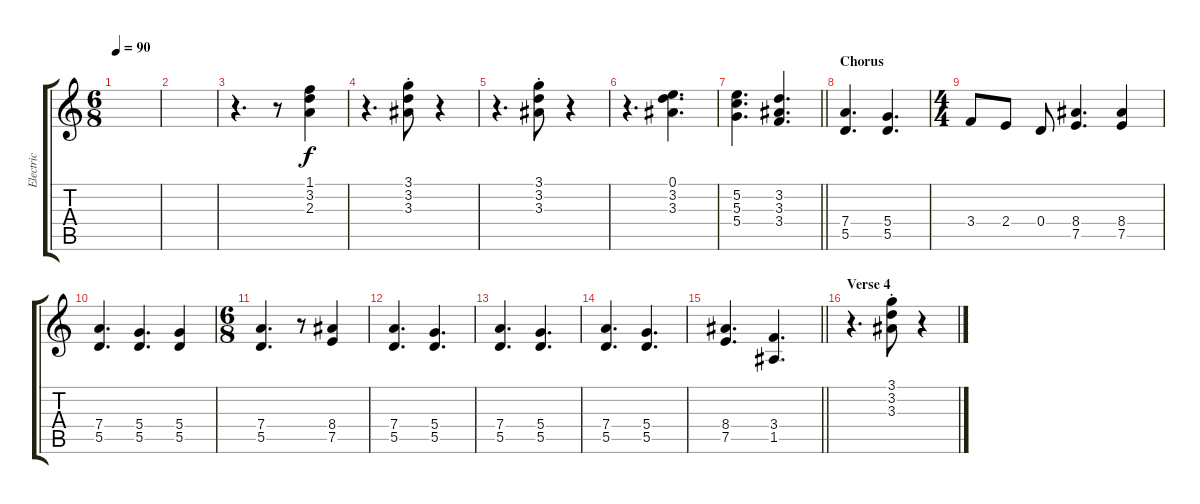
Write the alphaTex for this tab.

\track ("Electric" "Electric") {instrument overdrivenguitar}
\staff {score tabs}
\tuning (E4 B3 G3 D3 A2 E2) {hide}
\ts (6 8)
\tempo 90
\clef g2
\ks c
|
|
r.4{d} r.8 (1.1 3.2 2.3).4 |
r.4{d} (3.1{st} 3.2{st} 3.3{st}).8 r.4 |
r.4{d} (3.1{st} 3.2{st} 3.3{st}).8 r.4 |
r.4{d} (0.1 3.2 3.3).4{d} |
\barLineRight lightlight
(5.2 5.3 5.4).4{d} (3.2 3.3 3.4).4{d} |
\section ("" "Chorus")
(7.4 5.5).4{d} (5.4 5.5).4{d} |
\ts (4 4)
3.4.8 2.4.8 0.4.8 (8.4 7.5).4{d} (8.4 7.5).4 |
(7.4 5.5).4{d} (5.4 5.5).4{d} (5.4 5.5).4 |
\ts (6 8)
(7.4 5.5).4{d} r.8 (8.4 7.5).4 |
(7.4 5.5).4{d} (5.4 5.5).4{d} |
(7.4 5.5).4{d} (5.4 5.5).4{d} |
(7.4 5.5).4{d} (5.4 5.5).4{d} |
\barLineRight lightlight
(8.4 7.5).4{d} (3.4 1.5).4{d} |
\section ("" "Verse 4")
r.4{d} (3.1{st} 3.2{st} 3.3{st}).8 r.4
